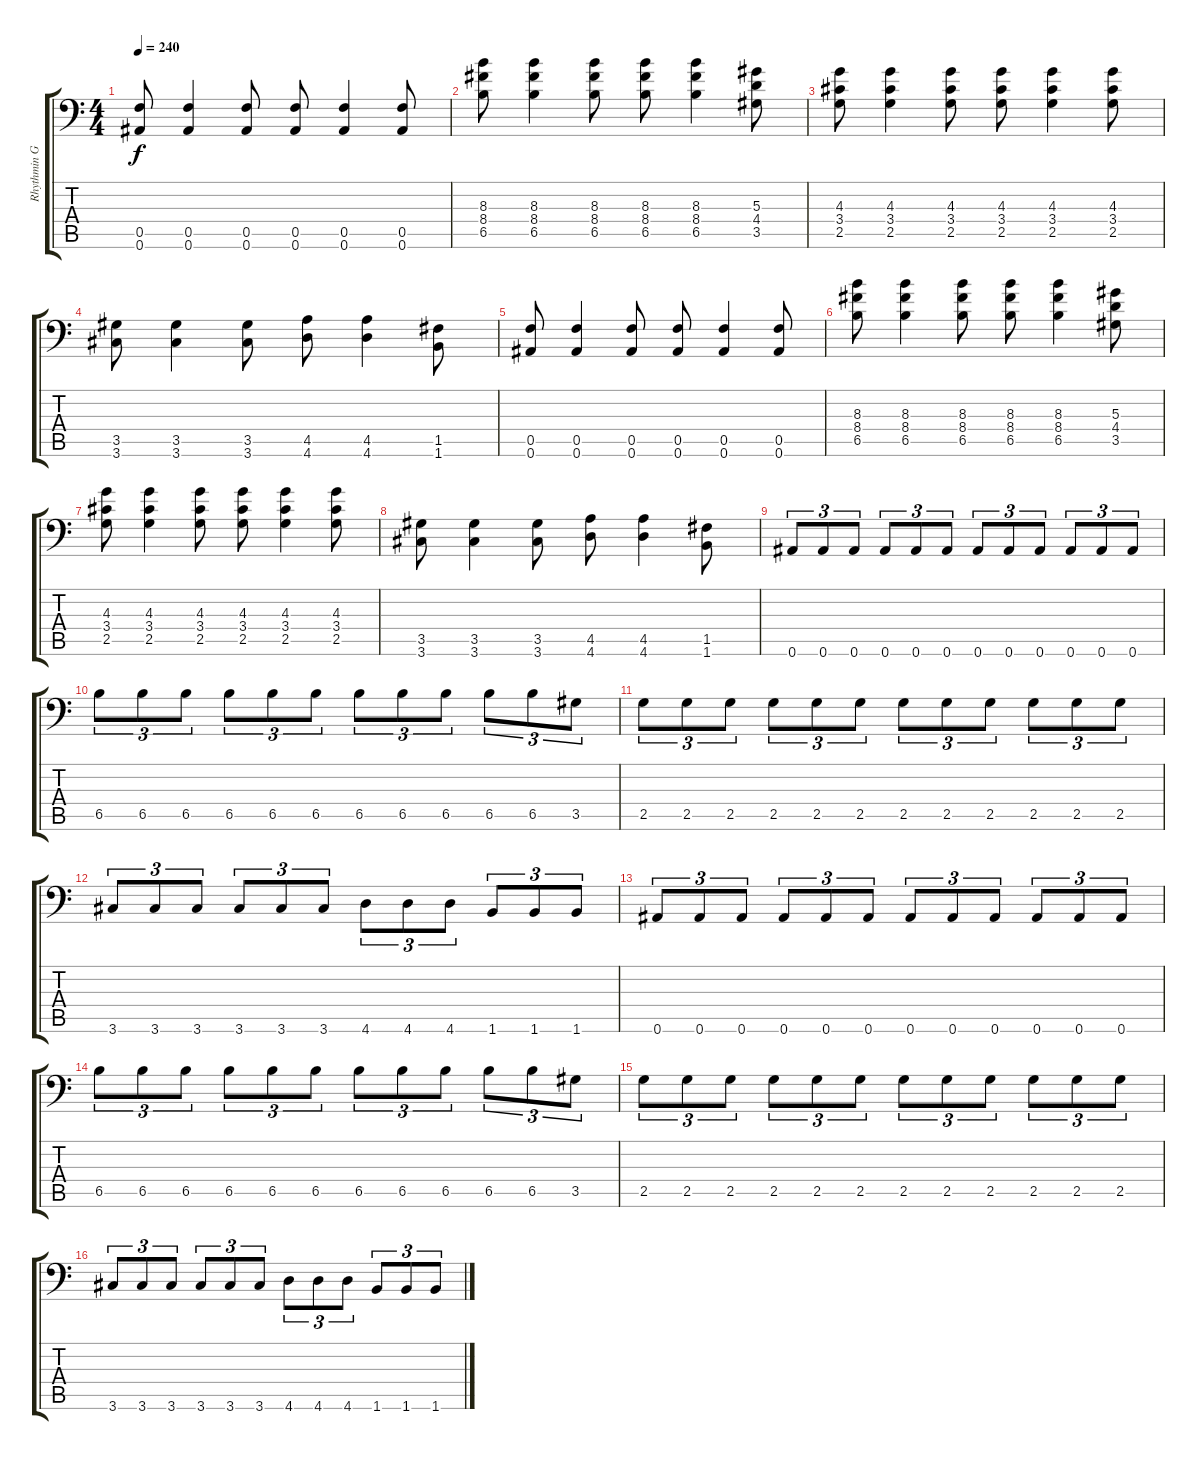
\track ("Rhythmin Guitar #2" "Rhythmin G") {instrument distortionguitar}
\staff {score tabs}
\tuning (C4 G3 Eb3 Bb2 F2 Bb1) {hide}
\ts (4 4)
\tempo 240
\clef f4
\ks c
(0.5 0.6).8{dy f} (0.5 0.6).4 (0.5 0.6).8 (0.5 0.6).8 (0.5 0.6).4 (0.5 0.6).8 |
(8.3 8.4 6.5).8 (8.3 8.4 6.5).4 (8.3 8.4 6.5).8 (8.3 8.4 6.5).8 (8.3 8.4 6.5).4 (5.3 4.4 3.5).8 |
(4.3 3.4 2.5).8 (4.3 3.4 2.5).4 (4.3 3.4 2.5).8 (4.3 3.4 2.5).8 (4.3 3.4 2.5).4 (4.3 3.4 2.5).8 |
(3.5 3.6).8 (3.5 3.6).4 (3.5 3.6).8 (4.5 4.6).8 (4.5 4.6).4 (1.5 1.6).8 |
(0.5 0.6).8 (0.5 0.6).4 (0.5 0.6).8 (0.5 0.6).8 (0.5 0.6).4 (0.5 0.6).8 |
(8.3 8.4 6.5).8 (8.3 8.4 6.5).4 (8.3 8.4 6.5).8 (8.3 8.4 6.5).8 (8.3 8.4 6.5).4 (5.3 4.4 3.5).8 |
(4.3 3.4 2.5).8 (4.3 3.4 2.5).4 (4.3 3.4 2.5).8 (4.3 3.4 2.5).8 (4.3 3.4 2.5).4 (4.3 3.4 2.5).8 |
(3.5 3.6).8 (3.5 3.6).4 (3.5 3.6).8 (4.5 4.6).8 (4.5 4.6).4 (1.5 1.6).8 |
0.6.8{tu (3 2)} 0.6.8{tu (3 2)} 0.6.8{tu (3 2)} 0.6.8{tu (3 2)} 0.6.8{tu (3 2)} 0.6.8{tu (3 2)} 0.6.8{tu (3 2)} 0.6.8{tu (3 2)} 0.6.8{tu (3 2)} 0.6.8{tu (3 2)} 0.6.8{tu (3 2)} 0.6.8{tu (3 2)} |
6.5.8{tu (3 2)} 6.5.8{tu (3 2)} 6.5.8{tu (3 2)} 6.5.8{tu (3 2)} 6.5.8{tu (3 2)} 6.5.8{tu (3 2)} 6.5.8{tu (3 2)} 6.5.8{tu (3 2)} 6.5.8{tu (3 2)} 6.5.8{tu (3 2)} 6.5.8{tu (3 2)} 3.5.8{tu (3 2)} |
2.5.8{tu (3 2)} 2.5.8{tu (3 2)} 2.5.8{tu (3 2)} 2.5.8{tu (3 2)} 2.5.8{tu (3 2)} 2.5.8{tu (3 2)} 2.5.8{tu (3 2)} 2.5.8{tu (3 2)} 2.5.8{tu (3 2)} 2.5.8{tu (3 2)} 2.5.8{tu (3 2)} 2.5.8{tu (3 2)} |
3.6.8{tu (3 2)} 3.6.8{tu (3 2)} 3.6.8{tu (3 2)} 3.6.8{tu (3 2)} 3.6.8{tu (3 2)} 3.6.8{tu (3 2)} 4.6.8{tu (3 2)} 4.6.8{tu (3 2)} 4.6.8{tu (3 2)} 1.6.8{tu (3 2)} 1.6.8{tu (3 2)} 1.6.8{tu (3 2)} |
0.6.8{tu (3 2)} 0.6.8{tu (3 2)} 0.6.8{tu (3 2)} 0.6.8{tu (3 2)} 0.6.8{tu (3 2)} 0.6.8{tu (3 2)} 0.6.8{tu (3 2)} 0.6.8{tu (3 2)} 0.6.8{tu (3 2)} 0.6.8{tu (3 2)} 0.6.8{tu (3 2)} 0.6.8{tu (3 2)} |
6.5.8{tu (3 2)} 6.5.8{tu (3 2)} 6.5.8{tu (3 2)} 6.5.8{tu (3 2)} 6.5.8{tu (3 2)} 6.5.8{tu (3 2)} 6.5.8{tu (3 2)} 6.5.8{tu (3 2)} 6.5.8{tu (3 2)} 6.5.8{tu (3 2)} 6.5.8{tu (3 2)} 3.5.8{tu (3 2)} |
2.5.8{tu (3 2)} 2.5.8{tu (3 2)} 2.5.8{tu (3 2)} 2.5.8{tu (3 2)} 2.5.8{tu (3 2)} 2.5.8{tu (3 2)} 2.5.8{tu (3 2)} 2.5.8{tu (3 2)} 2.5.8{tu (3 2)} 2.5.8{tu (3 2)} 2.5.8{tu (3 2)} 2.5.8{tu (3 2)} |
3.6.8{tu (3 2)} 3.6.8{tu (3 2)} 3.6.8{tu (3 2)} 3.6.8{tu (3 2)} 3.6.8{tu (3 2)} 3.6.8{tu (3 2)} 4.6.8{tu (3 2)} 4.6.8{tu (3 2)} 4.6.8{tu (3 2)} 1.6.8{tu (3 2)} 1.6.8{tu (3 2)} 1.6.8{tu (3 2)}
